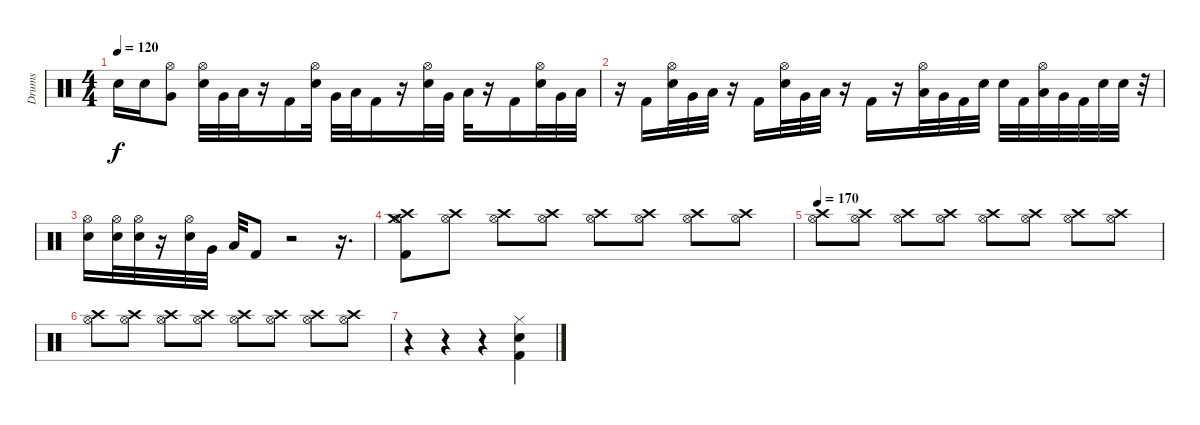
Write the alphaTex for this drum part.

\track ("Drums" "Drums") {instrument percussion}
\staff {score}
\articulation defaults
\ts (4 4)
\tempo 120
\clef neutral
\ks c "Snare (hit) 2".16{dy f} "Snare (hit) 2".16
("Very Low Tom (hit)" "Hi-Hat (open)").8 ("Snare (hit) 2" "Hi-Hat (open)").32 "Very Low Tom (hit)".32 "Low Tom (hit)".32 r.16 "Kick (hit) 2".16 ("Snare (hit) 2" "Hi-Hat (open)").32 "Very Low Tom (hit)".32 "Low Tom (hit)".32 "Kick (hit) 2".16 r.16 ("Snare (hit) 2" "Hi-Hat (open)").32 "Very Low Tom (hit)".32 "Low Tom (hit)".32 r.16 "Kick (hit) 2".16 ("Snare (hit) 2" "Hi-Hat (open)").32 "Very Low Tom (hit)".32 "Low Tom (hit)".32 |
r.16 "Kick (hit) 2".16 ("Snare (hit) 2" "Hi-Hat (open)").32 "Very Low Tom (hit)".32 "Low Tom (hit)".32 r.16 "Kick (hit) 2".16 ("Snare (hit) 2" "Hi-Hat (open)").32 "Very Low Tom (hit)".32 "Low Tom (hit)".32 r.16 "Kick (hit) 2".16 r.16 ("Hi-Hat (open)" "Low Tom (hit)").32 "Very Low Tom (hit)".32 "Kick (hit) 2".32 "Snare (hit) 2".32 "Snare (hit) 2".32 "Kick (hit) 2".32 ("Hi-Hat (open)" "Low Tom (hit)").32 "Very Low Tom (hit)".32 "Kick (hit) 2".32 "Snare (hit) 2".32 "Snare (hit) 2".32 r.32 |
("Snare (hit) 2" "Hi-Hat (open)").16 ("Snare (hit) 2" "Hi-Hat (open)").32 ("Snare (hit) 2" "Hi-Hat (open)").32 r.16 ("Snare (hit) 2" "Hi-Hat (open)").32 "Very Low Tom (hit)".32 "Low Tom (hit)".32 "Kick (hit) 2".8 r.2 r.16{d} |
("Crash high (hit)" "Hi-Hat (open)" "Crash medium (hit)" "Kick (hit) 2").8 ("Crash high (hit)" "Hi-Hat (open)").8 ("Crash high (hit)" "Hi-Hat (open)").8 ("Crash high (hit)" "Hi-Hat (open)").8 ("Crash high (hit)" "Hi-Hat (open)").8 ("Crash high (hit)" "Hi-Hat (open)").8 ("Crash high (hit)" "Hi-Hat (open)").8 ("Crash high (hit)" "Hi-Hat (open)").8 |
\tempo 170
("Crash high (hit)" "Hi-Hat (open)").8 ("Crash high (hit)" "Hi-Hat (open)").8 ("Crash high (hit)" "Hi-Hat (open)").8 ("Crash high (hit)" "Hi-Hat (open)").8 ("Crash high (hit)" "Hi-Hat (open)").8 ("Crash high (hit)" "Hi-Hat (open)").8 ("Crash high (hit)" "Hi-Hat (open)").8 ("Crash high (hit)" "Hi-Hat (open)").8 |
("Crash high (hit)" "Hi-Hat (open)").8 ("Crash high (hit)" "Hi-Hat (open)").8 ("Crash high (hit)" "Hi-Hat (open)").8 ("Crash high (hit)" "Hi-Hat (open)").8 ("Crash high (hit)" "Hi-Hat (open)").8 ("Crash high (hit)" "Hi-Hat (open)").8 ("Crash high (hit)" "Hi-Hat (open)").8 ("Crash high (hit)" "Hi-Hat (open)").8 |
r.4 r.4 r.4 ("Hi-Hat (closed)" "Snare (hit) 2" "Kick (hit) 2").4
